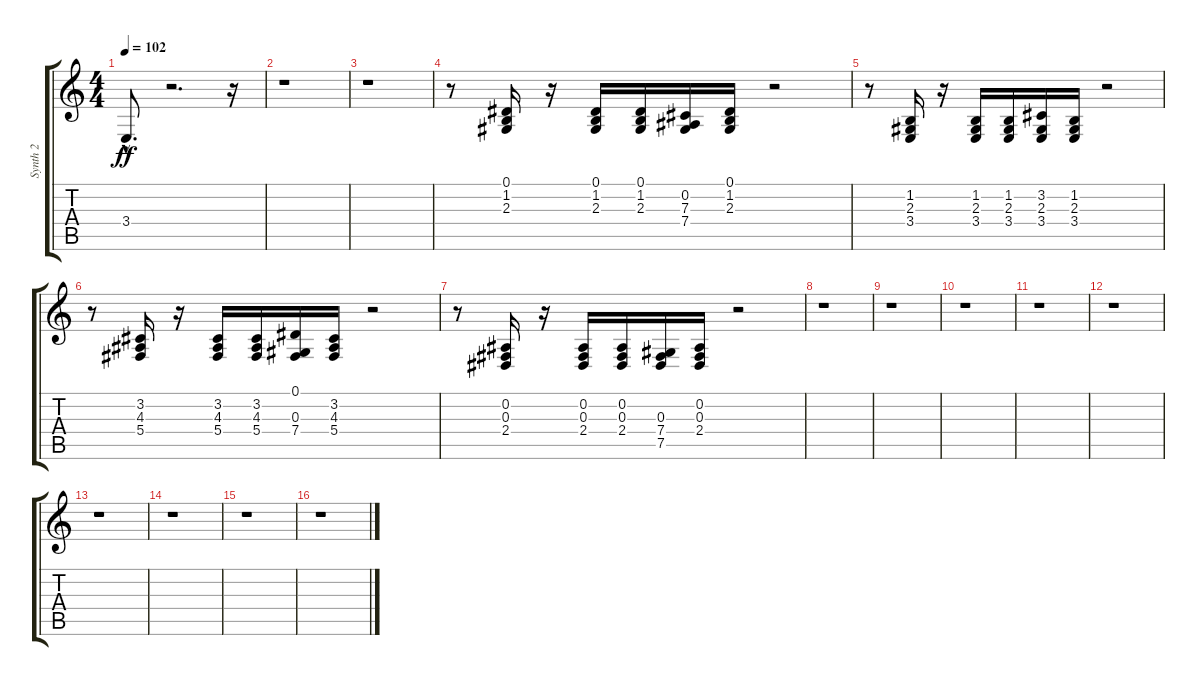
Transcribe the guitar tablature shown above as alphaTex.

\track ("Synth 2" "Synth 2") {instrument pad3polysynth}
\staff {score tabs}
\tuning (Eb4 Bb3 Gb3 Db3 Ab2 Eb2) {hide}
\ts (4 4)
\tempo 102
\clef g2
\ks c
3.4{hac}.8{d dy ff} r.2{d} r.16 |
r.1 |
r.1 |
r.8 (0.1 1.2 2.3).16{volume 9 balance 10 instrument pad3polysynth} r.16 (0.1 1.2 2.3).16 (0.1 1.2 2.3).16 (0.2 7.3 7.4).16 (0.1 1.2 2.3).16 r.2 |
r.8 (1.2 2.3 3.4).16 r.16 (1.2 2.3 3.4).16 (1.2 2.3 3.4).16 (3.2 2.3 3.4).16 (1.2 2.3 3.4).16 r.2 |
r.8 (3.2 4.3 5.4).16 r.16 (3.2 4.3 5.4).16 (3.2 4.3 5.4).16 (0.1 0.3 7.4).16 (3.2 4.3 5.4).16 r.2 |
r.8 (0.2 0.3 2.4).16 r.16 (0.2 0.3 2.4).16 (0.2 0.3 2.4).16 (0.3 7.4 7.5).16 (0.2 0.3 2.4).16 r.2 |
r.1 |
r.1 |
r.1 |
r.1 |
r.1 |
r.1 |
r.1 |
r.1 |
r.1
